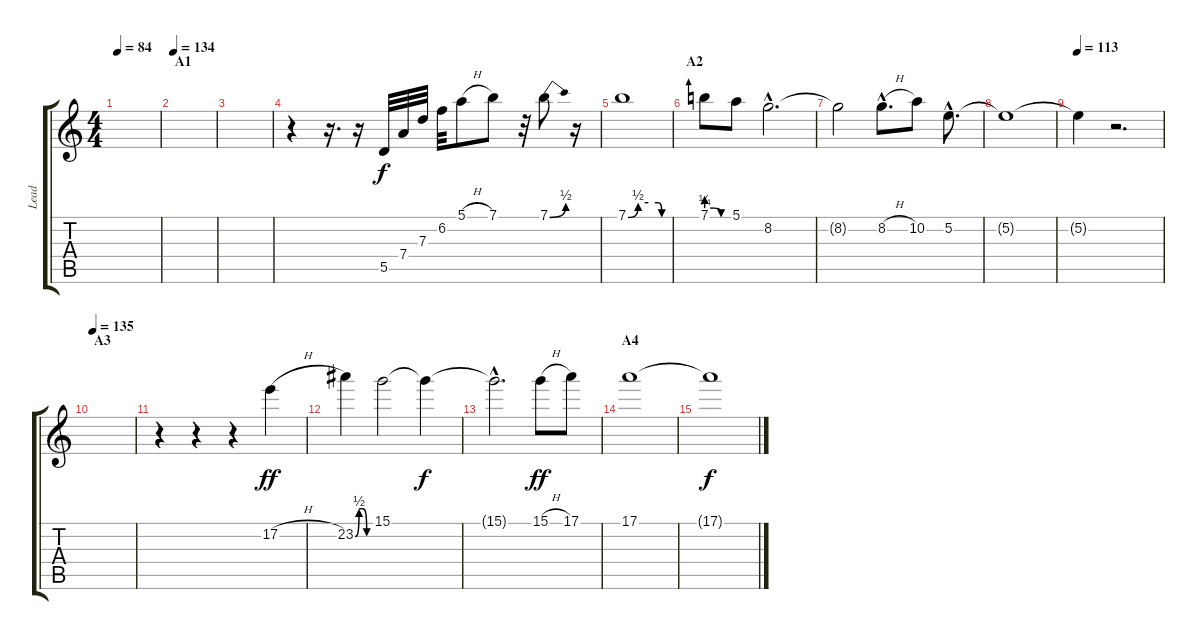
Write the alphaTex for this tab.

\track ("Lead" "Lead") {instrument distortionguitar}
\staff {score tabs}
\tuning (E4 B3 G3 D3 A2 E2) {hide}
\ts (4 4)
\tempo 84
\tempo 700
\tempo 84
\clef g2
\ks c
|
\section ("" "A1")
\tempo 134
|
|
r.4 r.16{d} r.16 5.5.32 7.4.32 7.3.32 6.2.32 5.1{h}.8 7.1.8 r.32 7.1{be (bend 0 0 60 2)}.8 r.16 |
7.1{be (custom 0 0 15 2 30 2 45 2 50 0 60 0)}.1 |
\section ("" "A2")
7.1{be (custom 0 1 20 1 40 0 60 0)}.8 5.1.8 8.2{hac}.2{d} |
8.2{t}.2 8.2{h hac}.8{d} 10.2.8 5.2{hac}.8{d} |
5.2{t}.1{dy f} |
\tempo 113
5.2{t}.4 r.2{d} |
\section ("" "A3")
\tempo 135
|
r.4 r.4 r.4 17.2{h}.4{dy ff} |
23.2{be (custom 0 0 15 2 30 2 45 0 60 0)}.4 15.1.2 15.1{t}.4{dy f} |
15.1{hac t}.2{d} 15.1{h}.8{dy ff} 17.1.8 |
\section ("" "A4")
17.1.1 |
17.1{t}.1{dy f}
